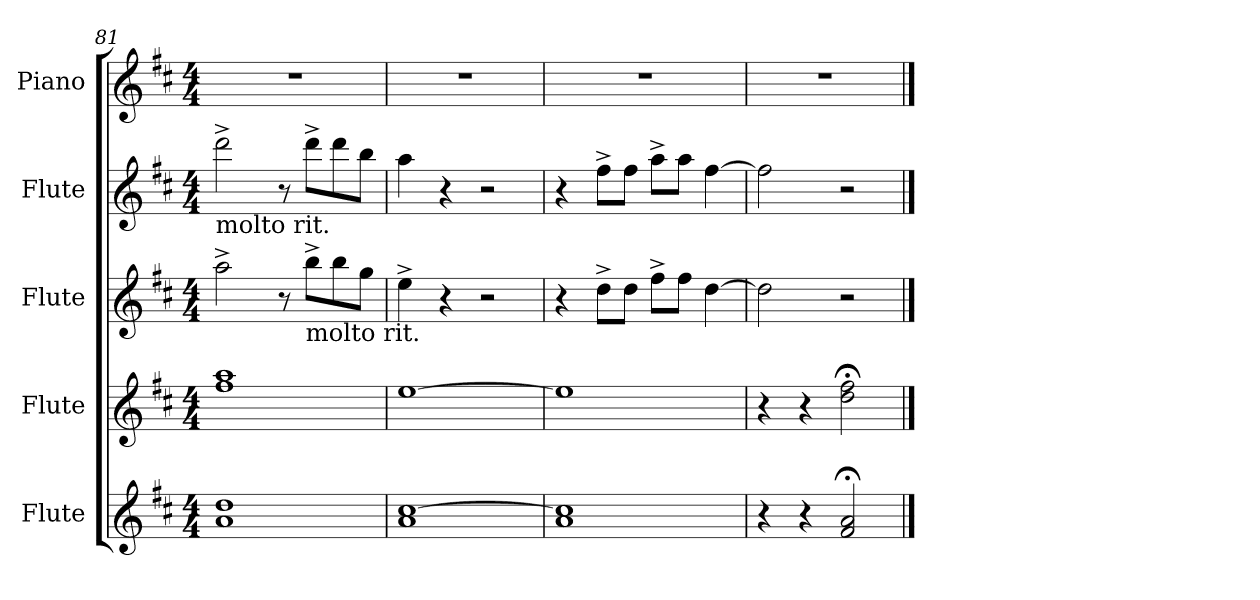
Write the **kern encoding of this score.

**kern	**kern	**kern	**kern	**kern
*part5	*part4	*part3	*part2	*part1
*staff5	*staff4	*staff3	*staff2	*staff1
*I"Flute	*I"Flute	*I"Flute	*I"Flute	*I"Piano
*I'Fl.	*I'Fl.	*I'Fl.	*I'Fl.	*I'Pno.
*clefG2	*clefG2	*clefG2	*clefG2	*clefG2
*k[f#c#]	*k[f#c#]	*k[f#c#]	*k[f#c#]	*k[f#c#]
*M4/4	*M4/4	*M4/4	*M4/4	*M4/4
=81	=81	=81	=81	=81
!	!	!	!LO:TX:b:t=molto rit.	!
1a 1dd	1ff# 1aa	2aa^\	2ddd^\	1r
.	.	8r	8r	.
!	!	!LO:TX:b:t=molto rit.	!	!
.	.	8bb^\L	8ddd^\L	.
.	.	8bb\	8ddd\	.
.	.	8gg\J	8bb\J	.
=82	=82	=82	=82	=82
1a [1cc#	[1ee	4ee^\	4aa\	1r
.	.	4r	4r	.
.	.	2r	2r	.
=83	=83	=83	=83	=83
1a 1cc#]	1ee]	4r	4r	1r
.	.	8dd^\L	8ff#^\L	.
.	.	8dd\J	8ff#\J	.
.	.	8ff#^\L	8aa^\L	.
.	.	8ff#\J	8aa\J	.
.	.	[4dd\	[4ff#\	.
!!LO:PB:g=z
=84	=84	=84	=84	=84
4r	4r	2dd\]	2ff#\]	1r
4r	4r	.	.	.
2f#/;< 2a/;<	2dd\;< 2ff#\;<	2r	2r	.
==	==	==	==	==
*-	*-	*-	*-	*-
